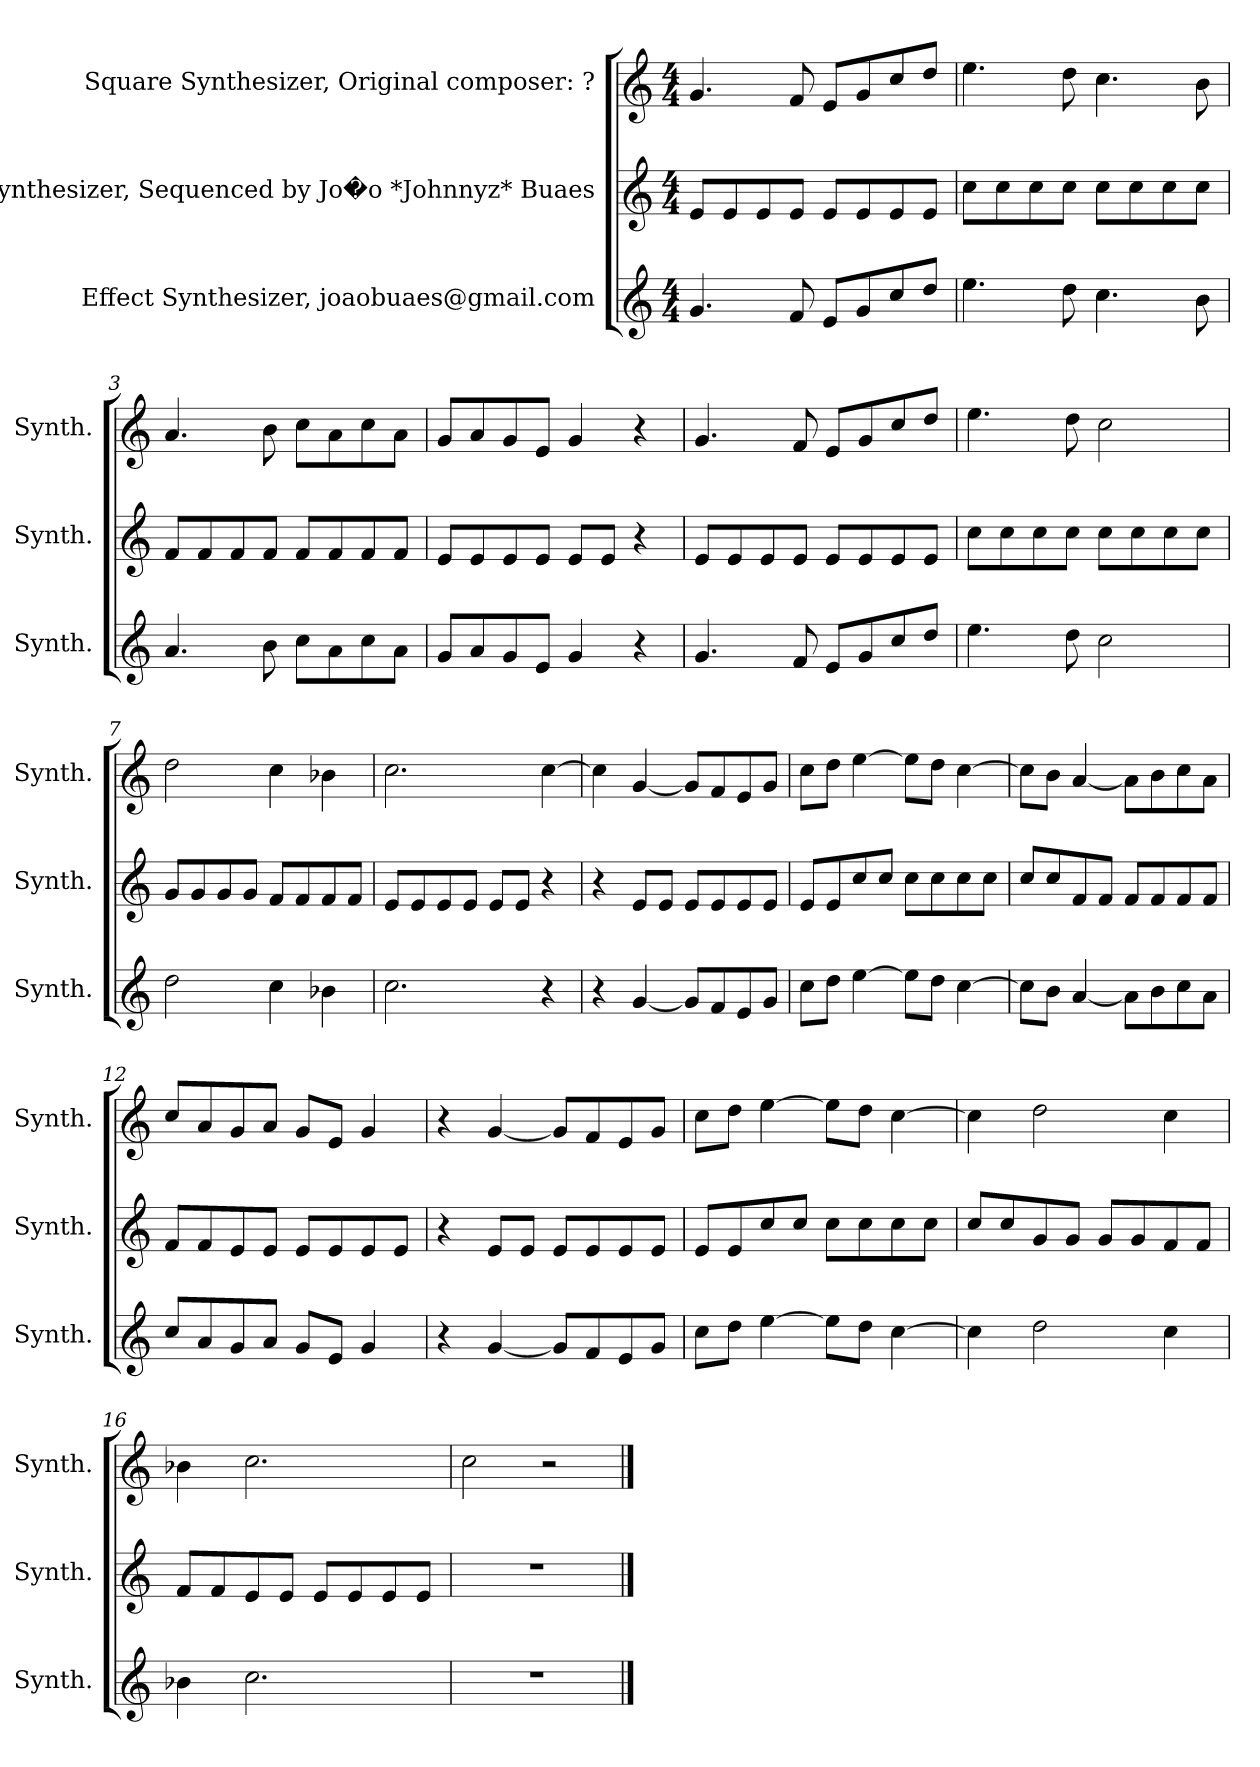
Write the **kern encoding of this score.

**kern	**kern	**kern
*part3	*part2	*part1
*staff3	*staff2	*staff1
*I"Effect Synthesizer, joaobuaes@gmail.com	*I"Square Synthesizer, Sequenced by Jo�o *Johnnyz* Buaes	*I"Square Synthesizer, Original composer: ?
*I'Synth.	*I'Synth.	*I'Synth.
*clefG2	*clefG2	*clefG2
*k[]	*k[]	*k[]
*M4/4	*M4/4	*M4/4
*MM225	*MM225	*MM225
=1	=1	=1
4.g/	8e/L	4.g/
.	8e/	.
.	8e/	.
8f/	8e/J	8f/
8e/L	8e/L	8e/L
8g/	8e/	8g/
8cc/	8e/	8cc/
8dd/J	8e/J	8dd/J
=2	=2	=2
4.ee\	8cc\L	4.ee\
.	8cc\	.
.	8cc\	.
8dd\	8cc\J	8dd\
4.cc\	8cc\L	4.cc\
.	8cc\	.
.	8cc\	.
8b\	8cc\J	8b\
!!LO:LB:g=z
=3	=3	=3
4.a/	8f/L	4.a/
.	8f/	.
.	8f/	.
8b\	8f/J	8b\
8cc\L	8f/L	8cc\L
8a\	8f/	8a\
8cc\	8f/	8cc\
8a\J	8f/J	8a\J
=4	=4	=4
8g/L	8e/L	8g/L
8a/	8e/	8a/
8g/	8e/	8g/
8e/J	8e/J	8e/J
4g/	8e/L	4g/
.	8e/J	.
4r	4r	4r
=5	=5	=5
4.g/	8e/L	4.g/
.	8e/	.
.	8e/	.
8f/	8e/J	8f/
8e/L	8e/L	8e/L
8g/	8e/	8g/
8cc/	8e/	8cc/
8dd/J	8e/J	8dd/J
=6	=6	=6
4.ee\	8cc\L	4.ee\
.	8cc\	.
.	8cc\	.
8dd\	8cc\J	8dd\
2cc\	8cc\L	2cc\
.	8cc\	.
.	8cc\	.
.	8cc\J	.
=7	=7	=7
2dd\	8g/L	2dd\
.	8g/	.
.	8g/	.
.	8g/J	.
4cc\	8f/L	4cc\
.	8f/	.
4b-X\	8f/	4b-X\
.	8f/J	.
!!LO:LB:g=z
=8	=8	=8
2.cc\	8e/L	2.cc\
.	8e/	.
.	8e/	.
.	8e/J	.
.	8e/L	.
.	8e/J	.
4r	4r	[4cc\
=9	=9	=9
4r	4r	4cc\]
[4g/	8e/L	[4g/
.	8e/J	.
8g/L]	8e/L	8g/L]
8f/	8e/	8f/
8e/	8e/	8e/
8g/J	8e/J	8g/J
=10	=10	=10
8cc\L	8e/L	8cc\L
8dd\J	8e/	8dd\J
[4ee\	8cc/	[4ee\
.	8cc/J	.
8ee\L]	8cc\L	8ee\L]
8dd\J	8cc\	8dd\J
[4cc\	8cc\	[4cc\
.	8cc\J	.
=11	=11	=11
8cc\L]	8cc/L	8cc\L]
8b\J	8cc/	8b\J
[4a/	8f/	[4a/
.	8f/J	.
8a\L]	8f/L	8a\L]
8b\	8f/	8b\
8cc\	8f/	8cc\
8a\J	8f/J	8a\J
=12	=12	=12
8cc/L	8f/L	8cc/L
8a/	8f/	8a/
8g/	8e/	8g/
8a/J	8e/J	8a/J
8g/L	8e/L	8g/L
8e/J	8e/	8e/J
4g/	8e/	4g/
.	8e/J	.
!!LO:LB:g=z
=13	=13	=13
4r	4r	4r
[4g/	8e/L	[4g/
.	8e/J	.
8g/L]	8e/L	8g/L]
8f/	8e/	8f/
8e/	8e/	8e/
8g/J	8e/J	8g/J
=14	=14	=14
8cc\L	8e/L	8cc\L
8dd\J	8e/	8dd\J
[4ee\	8cc/	[4ee\
.	8cc/J	.
8ee\L]	8cc\L	8ee\L]
8dd\J	8cc\	8dd\J
[4cc\	8cc\	[4cc\
.	8cc\J	.
=15	=15	=15
4cc\]	8cc/L	4cc\]
.	8cc/	.
2dd\	8g/	2dd\
.	8g/J	.
.	8g/L	.
.	8g/	.
4cc\	8f/	4cc\
.	8f/J	.
=16	=16	=16
4b-X\	8f/L	4b-X\
.	8f/	.
2.cc\	8e/	2.cc\
.	8e/J	.
.	8e/L	.
.	8e/	.
.	8e/	.
.	8e/J	.
=17	=17	=17
1r	1r	2cc\
.	.	2r
==	==	==
*-	*-	*-
